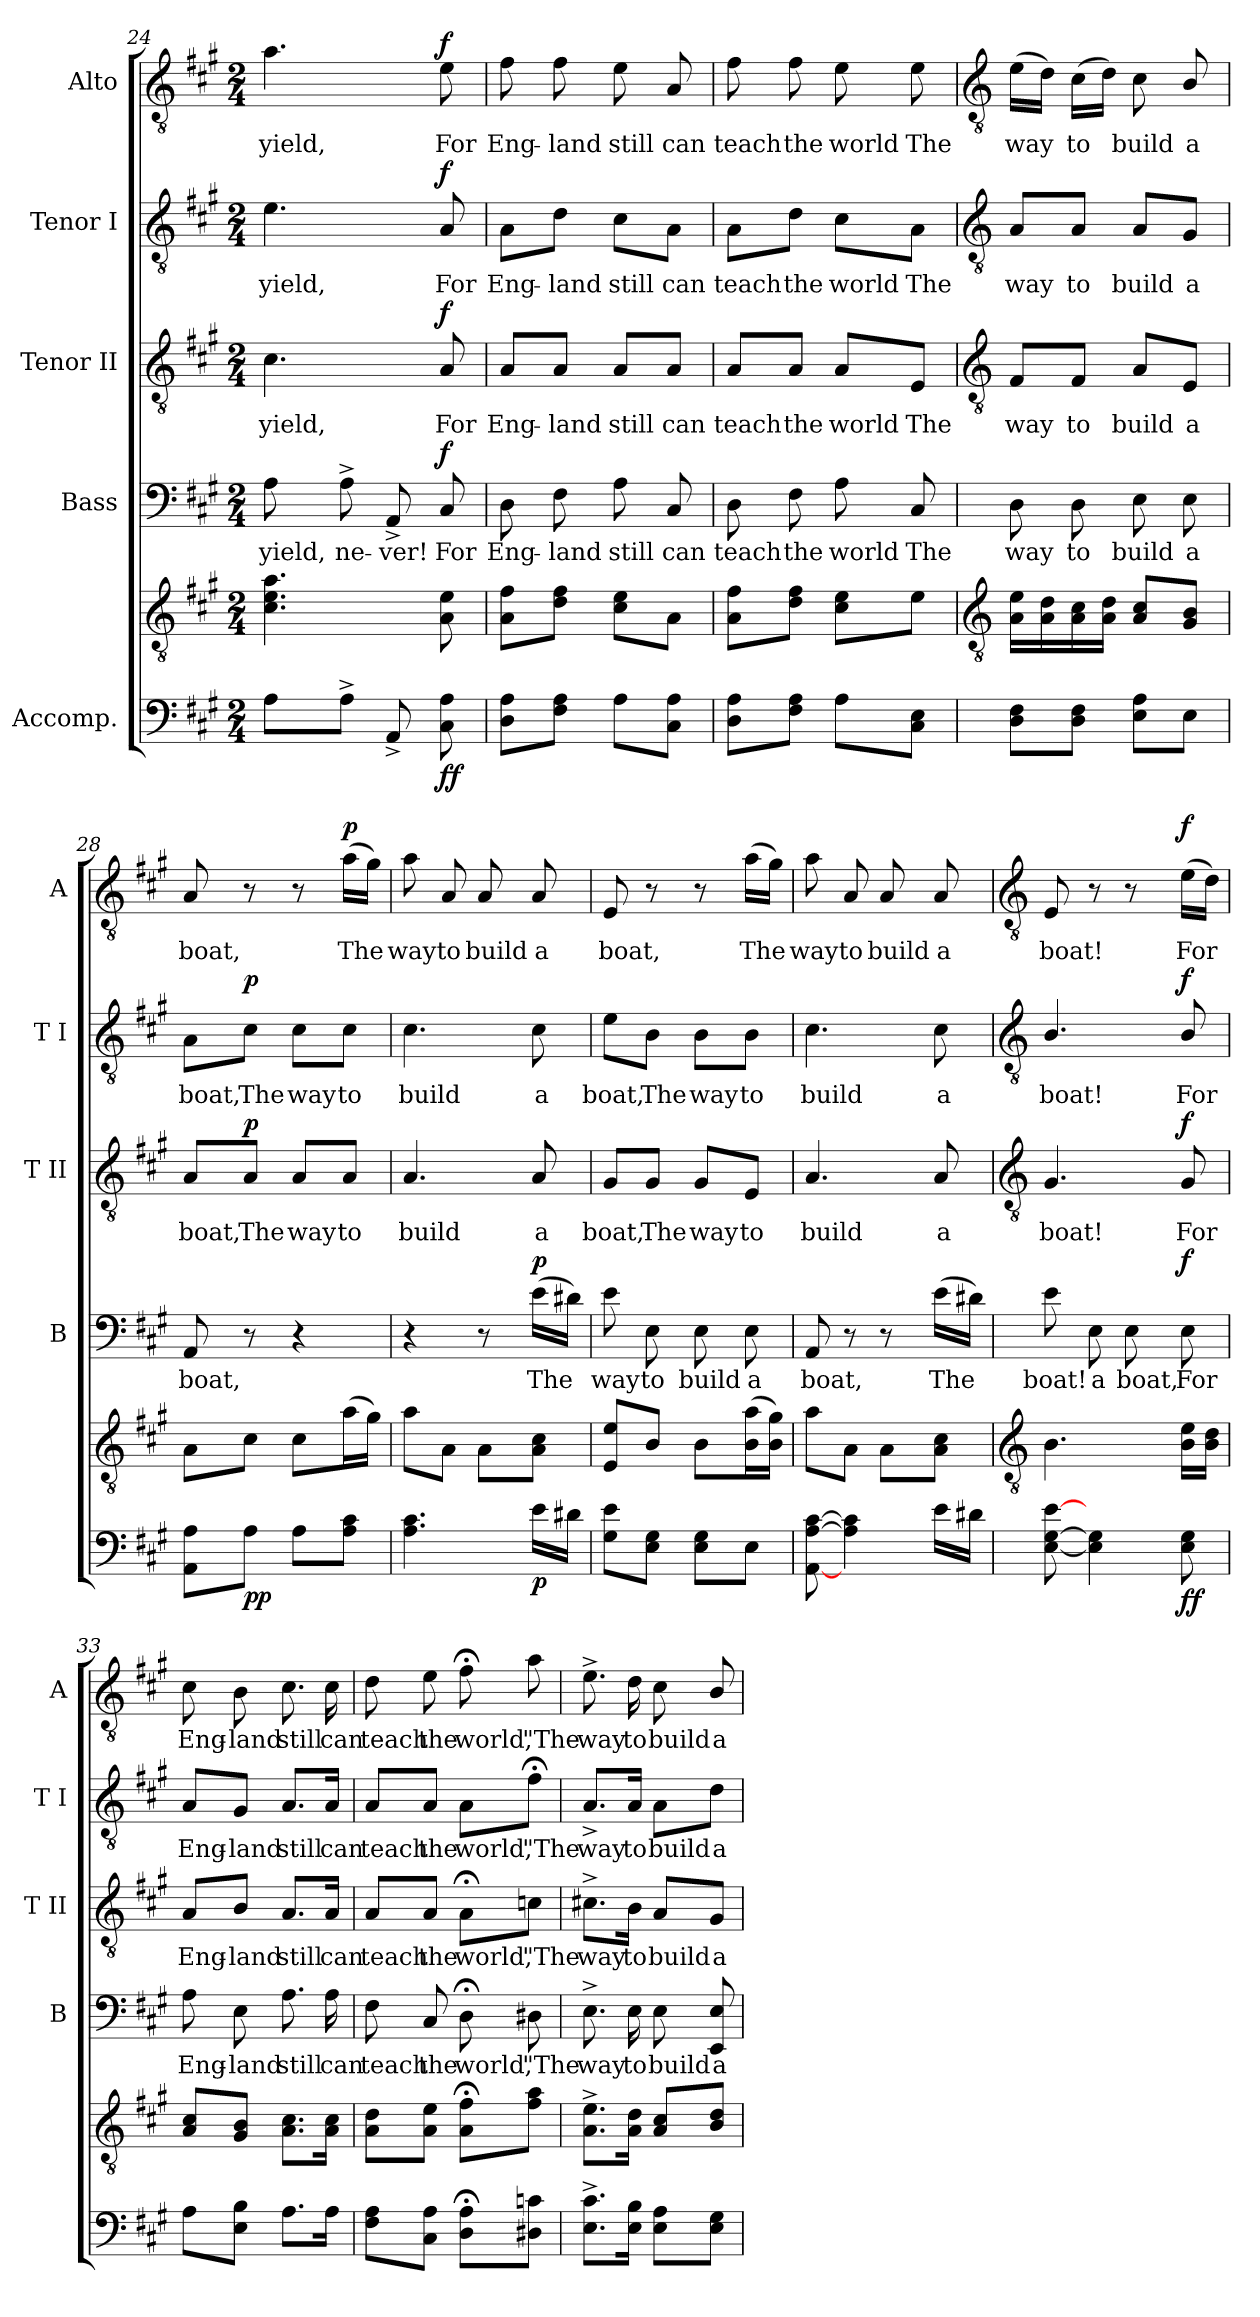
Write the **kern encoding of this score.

**kern	**kern	**dynam	**kern	**text	**dynam	**kern	**text	**dynam	**kern	**text	**dynam	**kern	**text	**dynam
*part5	*part5	*part5	*part4	*part4	*part4	*part3	*part3	*part3	*part2	*part2	*part2	*part1	*part1	*part1
*staff6	*staff5	*staff5/6	*staff4	*staff4	*staff4	*staff3	*staff3	*staff3	*staff2	*staff2	*staff2	*staff1	*staff1	*staff1
*I"Accomp.	*	*	*I"Bass	*	*	*I"Tenor II	*	*	*I"Tenor I	*	*	*I"Alto	*	*
*	*	*	*I'B	*	*	*I'T II	*	*	*I'T I	*	*	*I'A	*	*
*clefF4	*clefGv2	*	*clefF4	*	*	*clefGv2	*	*	*clefGv2	*	*	*clefGv2	*	*
*k[f#c#g#]	*k[f#c#g#]	*	*k[f#c#g#]	*	*	*k[f#c#g#]	*	*	*k[f#c#g#]	*	*	*k[f#c#g#]	*	*
*A:	*A:	*	*A:	*	*	*A:	*	*	*A:	*	*	*A:	*	*
*M2/4	*M2/4	*	*M2/4	*	*	*M2/4	*	*	*M2/4	*	*	*M2/4	*	*
=24	=24	=24	=24	=24	=24	=24	=24	=24	=24	=24	=24	=24	=24	=24
!	!	!	!	!LO:LY:b	!	!	!LO:LY:b	!	!	!LO:LY:b	!	!	!LO:LY:b	!
8AL	4.c# 4.e 4.a	.	8A	yield,	.	4.c#	yield,	.	4.e	yield,	.	4.a	yield,	.
!	!	!	!	!LO:LY:b	!	!	!	!	!	!	!	!	!	!
8A^J	.	.	8A^	ne-	.	.	.	.	.	.	.	.	.	.
!	!	!	!	!LO:LY:b	!	!	!	!	!	!	!	!	!	!
8AA^	.	.	8AA^	-ver!	.	.	.	.	.	.	.	.	.	.
!	!	!LO:DY:b=2	!	!LO:LY:b	!	!	!LO:LY:b	!	!	!LO:LY:b	!	!	!LO:LY:b	!
!	!	!LO:DY:n=1:b	!	!	!LO:DY:b	!	!	!LO:DY:b	!	!	!LO:DY:b	!	!	!LO:DY:b
8C# 8A	8A 8e	f f	8C#	For	f	8A	For	f	8A	For	f	8e	For	f
=25	=25	=25	=25	=25	=25	=25	=25	=25	=25	=25	=25	=25	=25	=25
!	!	!	!	!LO:LY:b	!	!	!LO:LY:b	!	!	!LO:LY:b	!	!	!LO:LY:b	!
8D 8AL	8A 8f#L	.	8D	Eng-	.	8A/L	Eng-	.	8A\L	Eng-	.	8f#	Eng-	.
!	!	!	!	!LO:LY:b	!	!	!LO:LY:b	!	!	!LO:LY:b	!	!	!LO:LY:b	!
8F# 8AJ	8d 8f#J	.	8F#	-land	.	8A/J	-land	.	8d\J	-land	.	8f#	-land	.
!	!	!	!	!LO:LY:b	!	!	!LO:LY:b	!	!	!LO:LY:b	!	!	!LO:LY:b	!
8AL	8c# 8eL	.	8A	still	.	8A/L	still	.	8c#\L	still	.	8e	still	.
!	!	!	!	!LO:LY:b	!	!	!LO:LY:b	!	!	!LO:LY:b	!	!	!LO:LY:b	!
8C# 8AJ	8AJ	.	8C#	can	.	8A/J	can	.	8A\J	can	.	8A	can	.
=26	=26	=26	=26	=26	=26	=26	=26	=26	=26	=26	=26	=26	=26	=26
!	!	!	!	!LO:LY:b	!	!	!LO:LY:b	!	!	!LO:LY:b	!	!	!LO:LY:b	!
8D 8AL	8A 8f#L	.	8D	teach	.	8A/L	teach	.	8A\L	teach	.	8f#	teach	.
!	!	!	!	!LO:LY:b	!	!	!LO:LY:b	!	!	!LO:LY:b	!	!	!LO:LY:b	!
8F# 8AJ	8d 8f#J	.	8F#	the	.	8A/J	the	.	8d\J	the	.	8f#	the	.
!	!	!	!	!LO:LY:b	!	!	!LO:LY:b	!	!	!LO:LY:b	!	!	!LO:LY:b	!
8AL	8c# 8eL	.	8A	world	.	8A/L	world	.	8c#\L	world	.	8e	world	.
!	!	!	!	!LO:LY:b	!	!	!LO:LY:b	!	!	!LO:LY:b	!	!	!LO:LY:b	!
8C# 8EJ	8eJ	.	8C#	The	.	8E/J	The	.	8A\J	The	.	8e	The	.
!!LO:LB:g=z
=27	=27	=27	=27	=27	=27	=27	=27	=27	=27	=27	=27	=27	=27	=27
*	*clefGv2	*	*	*	*	*clefGv2	*	*	*clefGv2	*	*	*clefGv2	*	*
!	!	!	!	!LO:LY:b	!	!	!LO:LY:b	!	!	!LO:LY:b	!	!	!LO:LY:b	!
8D 8F#L	16A 16eLL	.	8D	way	.	8F#/L	way	.	8A/L	way	.	(>16eLL	way	.
.	16A 16d	.	.	.	.	.	.	.	.	.	.	16dJJ)	.	.
!	!	!	!	!LO:LY:b	!	!	!LO:LY:b	!	!	!LO:LY:b	!	!	!LO:LY:b	!
8D 8F#J	16A 16c#	.	8D	to	.	8F#/J	to	.	8A/J	to	.	(>16c#LL	to	.
.	16A 16dJJ	.	.	.	.	.	.	.	.	.	.	16dJJ)	.	.
!	!	!	!	!LO:LY:b	!	!	!LO:LY:b	!	!	!LO:LY:b	!	!	!LO:LY:b	!
8E 8AL	8A 8c#L	.	8E	build	.	8A/L	build	.	8A/L	build	.	8c#	build	.
!	!	!	!	!LO:LY:b	!	!	!LO:LY:b	!	!	!LO:LY:b	!	!	!LO:LY:b	!
8EJ	8G#/ 8B/J	.	8E	a	.	8E/J	a	.	8G#/J	a	.	8B/	a	.
=28	=28	=28	=28	=28	=28	=28	=28	=28	=28	=28	=28	=28	=28	=28
!	!	!	!	!LO:LY:b	!	!	!LO:LY:b	!	!	!LO:LY:b	!	!	!LO:LY:b	!
8AA 8AL	8AL	.	8AA	boat,	.	8A/L	boat,	.	8A\L	boat,	.	8A	boat,	.
!	!	!LO:DY:b=2	!	!	!	!	!LO:LY:b	!	!	!LO:LY:b	!	!	!	!
!	!	!LO:DY:n=1:b	!	!	!	!	!	!LO:DY:b	!	!	!LO:DY:b	!	!	!
8AJ	8c#J	p p	8r	.	.	8A/J	The	p	8c#\J	The	p	8r	.	.
!	!	!	!	!	!	!	!LO:LY:b	!	!	!LO:LY:b	!	!	!	!
8AL	8c#L	.	4r	.	.	8A/L	way	.	8c#\L	way	.	8r	.	.
!	!	!	!	!	!	!	!LO:LY:b	!	!	!LO:LY:b	!	!	!LO:LY:b	!LO:DY:b
8A 8c#J	(>16aL	.	.	.	.	8A/J	to	.	8c#\J	to	.	(>16aLL	The	p
.	16g#JJ)	.	.	.	.	.	.	.	.	.	.	16g#JJ)	.	.
=29	=29	=29	=29	=29	=29	=29	=29	=29	=29	=29	=29	=29	=29	=29
!	!	!	!	!	!	!	!LO:LY:b	!	!	!LO:LY:b	!	!	!LO:LY:b	!
4.A 4.c#	8aL	.	4r	.	.	4.A	build	.	4.c#	build	.	8a	way	.
!	!	!	!	!	!	!	!	!	!	!	!	!	!LO:LY:b	!
.	8AJ	.	.	.	.	.	.	.	.	.	.	8A	to	.
!	!	!	!	!	!	!	!	!	!	!	!	!	!LO:LY:b	!
.	8AL	.	8r	.	.	.	.	.	.	.	.	8A	build	.
!	!	!LO:DY:b=2	!	!LO:LY:b	!LO:DY:b	!	!LO:LY:b	!	!	!LO:LY:b	!	!	!LO:LY:b	!
16eLL	8A 8c#J	p	(>16eLL	The	p	8A	a	.	8c#	a	.	8A	a	.
16d#XJJ	.	.	16d#XJJ)	.	.	.	.	.	.	.	.	.	.	.
=30	=30	=30	=30	=30	=30	=30	=30	=30	=30	=30	=30	=30	=30	=30
!	!	!	!	!LO:LY:b	!	!	!LO:LY:b	!	!	!LO:LY:b	!	!	!LO:LY:b	!
8G# 8eL	8E 8eL	.	8e	way	.	8G#/L	boat,	.	8e\L	boat,	.	8E	boat,	.
!	!	!	!	!LO:LY:b	!	!	!LO:LY:b	!	!	!LO:LY:b	!	!	!	!
8E 8G#J	8BJ	.	8E	to	.	8G#/J	The	.	8B\J	The	.	8r	.	.
!	!	!	!	!LO:LY:b	!	!	!LO:LY:b	!	!	!LO:LY:b	!	!	!	!
8E 8G#L	8BL	.	8E	build	.	8G#/L	way	.	8B\L	way	.	8r	.	.
!	!	!	!	!LO:LY:b	!	!	!LO:LY:b	!	!	!LO:LY:b	!	!	!LO:LY:b	!
8EJ	(>16B 16aL	.	8E	a	.	8E/J	to	.	8B\J	to	.	(>16aLL	The	.
.	16B 16g#JJ)	.	.	.	.	.	.	.	.	.	.	16g#JJ)	.	.
=31	=31	=31	=31	=31	=31	=31	=31	=31	=31	=31	=31	=31	=31	=31
!	!	!	!	!LO:LY:b	!	!	!LO:LY:b	!	!	!LO:LY:b	!	!	!LO:LY:b	!
[8AA [8A [8c#	8aL	.	8AA	boat,	.	4.A	build	.	4.c#	build	.	8a	way	.
!	!	!	!	!	!	!	!	!	!	!	!	!	!LO:LY:b	!
4A] 4c#]	8AJ	.	8r	.	.	.	.	.	.	.	.	8A	to	.
!	!	!	!	!	!	!	!	!	!	!	!	!	!LO:LY:b	!
.	8AL	.	8r	.	.	.	.	.	.	.	.	8A	build	.
!	!	!	!	!LO:LY:b	!	!	!LO:LY:b	!	!	!LO:LY:b	!	!	!LO:LY:b	!
16eLL	8A 8c#J	.	(>16eLL	The	.	8A	a	.	8c#	a	.	8A	a	.
16d#XJJ	.	.	16d#XJJ)	.	.	.	.	.	.	.	.	.	.	.
!!LO:LB:g=z
=32	=32	=32	=32	=32	=32	=32	=32	=32	=32	=32	=32	=32	=32	=32
*	*clefGv2	*	*	*	*	*clefGv2	*	*	*clefGv2	*	*	*clefGv2	*	*
!	!	!	!	!LO:LY:b	!	!	!LO:LY:b	!	!	!LO:LY:b	!	!	!LO:LY:b	!
[8E [8G# [8e	4.B	.	8e	boat!	.	4.G#	boat!	.	4.B/	boat!	.	8E	boat!	.
!	!	!	!	!LO:LY:b	!	!	!	!	!	!	!	!	!	!
4E] 4G#]	.	.	8E	a	.	.	.	.	.	.	.	8r	.	.
!	!	!	!	!LO:LY:b	!	!	!	!	!	!	!	!	!	!
.	.	.	8E	boat,	.	.	.	.	.	.	.	8r	.	.
!	!	!LO:DY:b=2	!	!LO:LY:b	!	!	!LO:LY:b	!	!	!LO:LY:b	!	!	!LO:LY:b	!
!	!	!LO:DY:n=1:b	!	!	!LO:DY:b	!	!	!LO:DY:b	!	!	!LO:DY:b	!	!	!LO:DY:b
8E 8G#	16B 16eLL	f f	8E	For	f	8G#	For	f	8B/	For	f	(>16eLL	For	f
.	16B 16dJJ	.	.	.	.	.	.	.	.	.	.	16dJJ)	.	.
=33	=33	=33	=33	=33	=33	=33	=33	=33	=33	=33	=33	=33	=33	=33
!	!	!	!	!LO:LY:b	!	!	!LO:LY:b	!	!	!LO:LY:b	!	!	!LO:LY:b	!
8AL	8A 8c#L	.	8A	Eng-	.	8A/L	Eng-	.	8A/L	Eng-	.	8c#	Eng-	.
!	!	!	!	!LO:LY:b	!	!	!LO:LY:b	!	!	!LO:LY:b	!	!	!LO:LY:b	!
8E 8BJ	8G# 8BJ	.	8E	-land	.	8B/J	-land	.	8G#/J	-land	.	8B	-land	.
!	!	!	!	!LO:LY:b	!	!	!LO:LY:b	!	!	!LO:LY:b	!	!	!LO:LY:b	!
8.AL	8.A 8.c#L	.	8.A	still	.	8.A/L	still	.	8.A/L	still	.	8.c#	still	.
!	!	!	!	!LO:LY:b	!	!	!LO:LY:b	!	!	!LO:LY:b	!	!	!LO:LY:b	!
16AJ	16A 16c#J	.	16A	can	.	16A/Jk	can	.	16A/Jk	can	.	16c#	can	.
=34	=34	=34	=34	=34	=34	=34	=34	=34	=34	=34	=34	=34	=34	=34
!	!	!	!	!LO:LY:b	!	!	!LO:LY:b	!	!	!LO:LY:b	!	!	!LO:LY:b	!
8F# 8AL	8A 8dL	.	8F#	teach	.	8A/L	teach	.	8A/L	teach	.	8d	teach	.
!	!	!	!	!LO:LY:b	!	!	!LO:LY:b	!	!	!LO:LY:b	!	!	!LO:LY:b	!
8C# 8AJ	8A 8eJ	.	8C#	the	.	8A/J	the	.	8A/J	the	.	8e	the	.
!	!	!	!	!LO:LY:b	!	!	!LO:LY:b	!	!	!LO:LY:b	!	!	!LO:LY:b	!
8D;< 8A;<L	8A;< 8f#;<L	.	8D;<	world,	.	8A;<\L	world,	.	8A\L	world,	.	8f#;<	world,	.
!	!	!	!	!LO:LY:b	!	!	!LO:LY:b	!	!	!LO:LY:b	!	!	!LO:LY:b	!
8D#X 8cnJ	8f# 8aJ	.	8D#X	"The	.	8cn\J	"The	.	8f#;<\J	"The	.	8a	"The	.
=35	=35	=35	=35	=35	=35	=35	=35	=35	=35	=35	=35	=35	=35	=35
!	!	!	!	!LO:LY:b	!	!	!LO:LY:b	!	!	!LO:LY:b	!	!	!LO:LY:b	!
8.E^ 8.c#^L	8.A^ 8.e^L	.	8.E^	way	.	8.c#X^\L	way	.	8.A^/L	way	.	8.e^	way	.
!	!	!	!	!LO:LY:b	!	!	!LO:LY:b	!	!	!LO:LY:b	!	!	!LO:LY:b	!
16E 16BJ	16A 16dJ	.	16E	to	.	16B\Jk	to	.	16A/Jk	to	.	16d	to	.
!	!	!	!	!LO:LY:b	!	!	!LO:LY:b	!	!	!LO:LY:b	!	!	!LO:LY:b	!
8E 8AL	8A 8c#L	.	8E	build	.	8A/L	build	.	8A\L	build	.	8c#	build	.
!	!	!	!	!LO:LY:b	!	!	!LO:LY:b	!	!	!LO:LY:b	!	!	!LO:LY:b	!
8E 8G#J	8B/ 8d/J	.	8EE 8E	a	.	8G#/J	a	.	8d\J	a	.	8B/	a	.
=	=	=	=	=	=	=	=	=	=	=	=	=	=	=
*-	*-	*-	*-	*-	*-	*-	*-	*-	*-	*-	*-	*-	*-	*-
